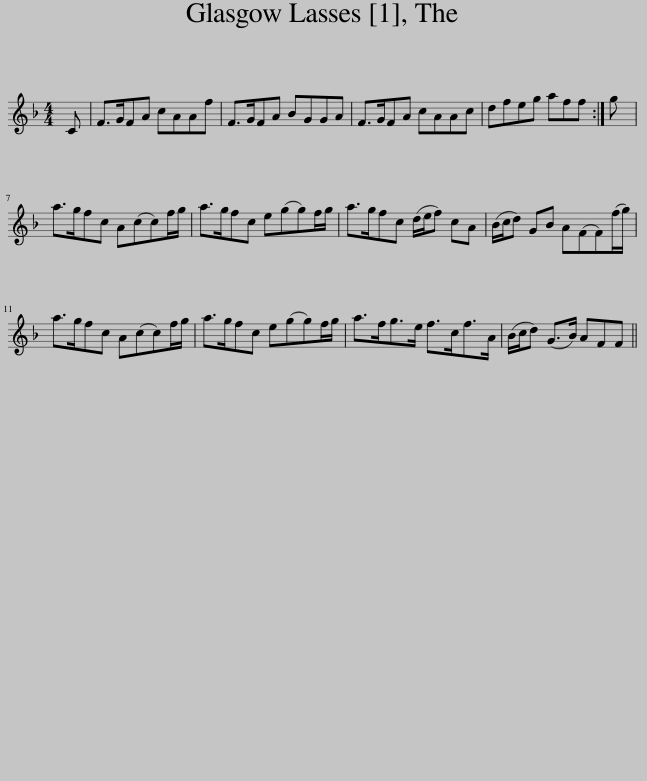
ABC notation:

X:1
L:1/8
M:4/4
I:linebreak $
K:F
V:1 treble
V:1
 C | F>GFA cAAf | F>GFA BGGA | F>GFA cAAc | dfeg aff :| %5
 g |$ a>gfc A(cc)f/g/ | a>gfc e(gg)f/g/ | a>gfc (d/e/f) cA | (B/c/d) GB A(FF)(f/g/) |$ %10
 a>gfc A(cc)f/g/ | a>gfc e(gg)f/g/ | a>fg>e f>cf>A | (B/c/d) (G>B) AFF || %14
